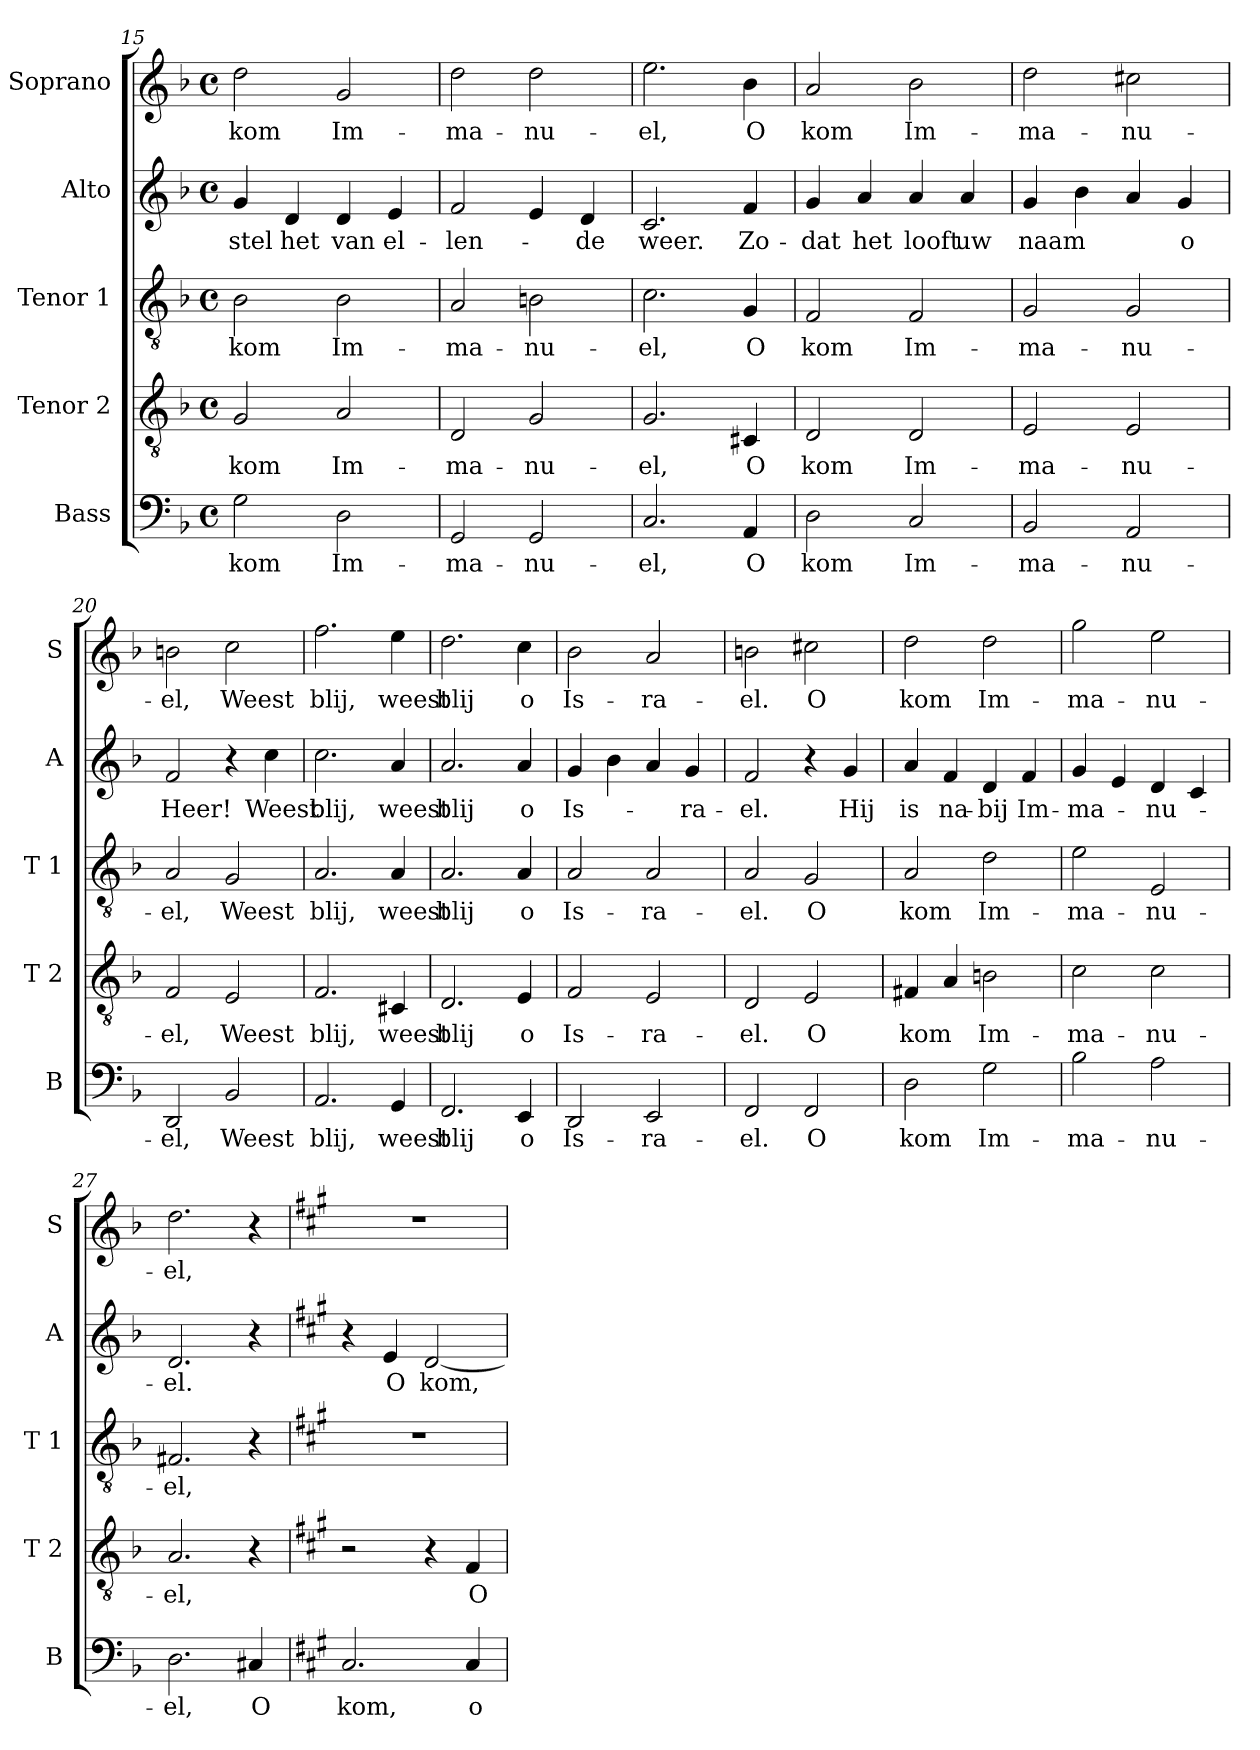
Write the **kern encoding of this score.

**kern	**text	**kern	**text	**kern	**text	**kern	**text	**kern	**text
*part5	*part5	*part4	*part4	*part3	*part3	*part2	*part2	*part1	*part1
*staff5	*staff5	*staff4	*staff4	*staff3	*staff3	*staff2	*staff2	*staff1	*staff1
*I"Bass	*	*I"Tenor 2	*	*I"Tenor 1	*	*I"Alto	*	*I"Soprano	*
*I'B	*	*I'T 2	*	*I'T 1	*	*I'A	*	*I'S	*
*clefF4	*	*clefGv2	*	*clefGv2	*	*clefG2	*	*clefG2	*
*k[b-]	*	*k[b-]	*	*k[b-]	*	*k[b-]	*	*k[b-]	*
*F:	*	*F:	*	*F:	*	*F:	*	*F:	*
*M4/4	*	*M4/4	*	*M4/4	*	*M4/4	*	*M4/4	*
*met(c)	*	*met(c)	*	*met(c)	*	*met(c)	*	*met(c)	*
=15	=15	=15	=15	=15	=15	=15	=15	=15	=15
!	!LO:LY:b	!	!LO:LY:b	!	!LO:LY:b	!	!LO:LY:b	!	!LO:LY:b
2G\	kom	2G/	kom	2B-\	kom	4g/	-stel	2dd\	kom
!	!	!	!	!	!	!	!LO:LY:b	!	!
.	.	.	.	.	.	4d/	het	.	.
!	!LO:LY:b	!	!LO:LY:b	!	!LO:LY:b	!	!LO:LY:b	!	!LO:LY:b
2D\	Im-	2A/	Im-	2B-\	Im-	4d/	van	2g/	Im-
!	!	!	!	!	!	!	!LO:LY:b	!	!
.	.	.	.	.	.	4e/	el-	.	.
=16	=16	=16	=16	=16	=16	=16	=16	=16	=16
!	!LO:LY:b	!	!LO:LY:b	!	!LO:LY:b	!	!LO:LY:b	!	!LO:LY:b
2GG/	-ma-	2D/	-ma-	2A/	-ma-	2f/	-len-	2dd\	-ma-
!	!LO:LY:b	!	!LO:LY:b	!	!LO:LY:b	!	!	!	!LO:LY:b
2GG/	-nu-	2G/	-nu-	2Bn\	-nu-	4e/	.	2dd\	-nu-
!	!	!	!	!	!	!	!LO:LY:b	!	!
.	.	.	.	.	.	4d/	-de	.	.
=17	=17	=17	=17	=17	=17	=17	=17	=17	=17
!	!LO:LY:b	!	!LO:LY:b	!	!LO:LY:b	!	!LO:LY:b	!	!LO:LY:b
2.C/	-el,	2.G/	-el,	2.c\	-el,	2.c/	weer.	2.ee\	-el,
!	!LO:LY:b	!	!LO:LY:b	!	!LO:LY:b	!	!LO:LY:b	!	!LO:LY:b
4AA/	O	4C#X/	O	4G/	O	4f/	Zo-	4b-\	O
=18	=18	=18	=18	=18	=18	=18	=18	=18	=18
!	!LO:LY:b	!	!LO:LY:b	!	!LO:LY:b	!	!LO:LY:b	!	!LO:LY:b
2D\	kom	2D/	kom	2F/	kom	4g/	-dat	2a/	kom
!	!	!	!	!	!	!	!LO:LY:b	!	!
.	.	.	.	.	.	4a/	het	.	.
!	!LO:LY:b	!	!LO:LY:b	!	!LO:LY:b	!	!LO:LY:b	!	!LO:LY:b
2C/	Im-	2D/	Im-	2F/	Im-	4a/	looft	2b-\	Im-
!	!	!	!	!	!	!	!LO:LY:b	!	!
.	.	.	.	.	.	4a/	uw	.	.
!!LO:PB:g=z
=19	=19	=19	=19	=19	=19	=19	=19	=19	=19
!	!LO:LY:b	!	!LO:LY:b	!	!LO:LY:b	!	!LO:LY:b	!	!LO:LY:b
2BB-/	-ma-	2E/	-ma-	2G/	-ma-	4g/	naam	2dd\	-ma-
.	.	.	.	.	.	4b-\	.	.	.
!	!LO:LY:b	!	!LO:LY:b	!	!LO:LY:b	!	!	!	!LO:LY:b
2AA/	-nu-	2E/	-nu-	2G/	-nu-	4a/	.	2cc#X\	-nu-
!	!	!	!	!	!	!	!LO:LY:b	!	!
.	.	.	.	.	.	4g/	o	.	.
=20	=20	=20	=20	=20	=20	=20	=20	=20	=20
!	!LO:LY:b	!	!LO:LY:b	!	!LO:LY:b	!	!LO:LY:b	!	!LO:LY:b
2DD/	-el,	2F/	-el,	2A/	-el,	2f/	Heer!	2bn\	-el,
!	!LO:LY:b	!	!LO:LY:b	!	!LO:LY:b	!	!	!	!LO:LY:b
2BB-/	Weest	2E/	Weest	2G/	Weest	4r	.	2cc\	Weest
!	!	!	!	!	!	!	!LO:LY:b	!	!
.	.	.	.	.	.	4cc\	Weest	.	.
=21	=21	=21	=21	=21	=21	=21	=21	=21	=21
!	!LO:LY:b	!	!LO:LY:b	!	!LO:LY:b	!	!LO:LY:b	!	!LO:LY:b
2.AA/	blij,	2.F/	blij,	2.A/	blij,	2.cc\	blij,	2.ff\	blij,
!	!LO:LY:b	!	!LO:LY:b	!	!LO:LY:b	!	!LO:LY:b	!	!LO:LY:b
4GG/	weest	4C#X/	weest	4A/	weest	4a/	weest	4ee\	weest
=22	=22	=22	=22	=22	=22	=22	=22	=22	=22
!	!LO:LY:b	!	!LO:LY:b	!	!LO:LY:b	!	!LO:LY:b	!	!LO:LY:b
2.FF/	blij	2.D/	blij	2.A/	blij	2.a/	blij	2.dd\	blij
!	!LO:LY:b	!	!LO:LY:b	!	!LO:LY:b	!	!LO:LY:b	!	!LO:LY:b
4EE/	o	4E/	o	4A/	o	4a/	o	4cc\	o
=23	=23	=23	=23	=23	=23	=23	=23	=23	=23
!	!LO:LY:b	!	!LO:LY:b	!	!LO:LY:b	!	!LO:LY:b	!	!LO:LY:b
2DD/	Is-	2F/	Is-	2A/	Is-	4g/	Is-	2b-\	Is-
.	.	.	.	.	.	4b-\	.	.	.
!	!LO:LY:b	!	!LO:LY:b	!	!LO:LY:b	!	!	!	!LO:LY:b
2EE/	-ra-	2E/	-ra-	2A/	-ra-	4a/	.	2a/	-ra-
!	!	!	!	!	!	!	!LO:LY:b	!	!
.	.	.	.	.	.	4g/	-ra-	.	.
=24	=24	=24	=24	=24	=24	=24	=24	=24	=24
!	!LO:LY:b	!	!LO:LY:b	!	!LO:LY:b	!	!LO:LY:b	!	!LO:LY:b
2FF/	-el.	2D/	-el.	2A/	-el.	2f/	-el.	2bn\	-el.
!	!LO:LY:b	!	!LO:LY:b	!	!LO:LY:b	!	!	!	!LO:LY:b
2FF/	O	2E/	O	2G/	O	4r	.	2cc#X\	O
!	!	!	!	!	!	!	!LO:LY:b	!	!
.	.	.	.	.	.	4g/	Hij	.	.
!!LO:LB:g=z
=25	=25	=25	=25	=25	=25	=25	=25	=25	=25
!	!LO:LY:b	!	!LO:LY:b	!	!LO:LY:b	!	!LO:LY:b	!	!LO:LY:b
2D\	kom	4F#X/	kom	2A/	kom	4a/	is	2dd\	kom
!	!	!	!	!	!	!	!LO:LY:b	!	!
.	.	4A/	.	.	.	4f/	na-	.	.
!	!LO:LY:b	!	!LO:LY:b	!	!LO:LY:b	!	!LO:LY:b	!	!LO:LY:b
2G\	Im-	2Bn\	Im-	2d\	Im-	4d/	-bij	2dd\	Im-
!	!	!	!	!	!	!	!LO:LY:b	!	!
.	.	.	.	.	.	4f/	Im-	.	.
=26	=26	=26	=26	=26	=26	=26	=26	=26	=26
!	!LO:LY:b	!	!LO:LY:b	!	!LO:LY:b	!	!LO:LY:b	!	!LO:LY:b
2B-\	-ma-	2c\	-ma-	2e\	-ma-	4g/	-ma-	2gg\	-ma-
.	.	.	.	.	.	4e/	.	.	.
!	!LO:LY:b	!	!LO:LY:b	!	!LO:LY:b	!	!LO:LY:b	!	!LO:LY:b
2A\	-nu-	2c\	-nu-	2E/	-nu-	4d/	-nu-	2ee\	-nu-
.	.	.	.	.	.	4c/	.	.	.
=27	=27	=27	=27	=27	=27	=27	=27	=27	=27
!	!LO:LY:b	!	!LO:LY:b	!	!LO:LY:b	!	!LO:LY:b	!	!LO:LY:b
2.D\	-el,	2.A/	-el,	2.F#X/	-el,	2.d/	-el.	2.dd\	-el,
!	!LO:LY:b	!	!	!	!	!	!	!	!
4C#X/	O	4r	.	4r	.	4r	.	4r	.
=28	=28	=28	=28	=28	=28	=28	=28	=28	=28
*k[f#c#g#]	*	*k[f#c#g#]	*	*k[f#c#g#]	*	*k[f#c#g#]	*	*k[f#c#g#]	*
*A:	*	*A:	*	*A:	*	*A:	*	*A:	*
!	!LO:LY:b	!	!	!	!	!	!	!	!
2.C#/	kom,	2r	.	1r	.	4r	.	1r	.
!	!	!	!	!	!	!	!LO:LY:b	!	!
.	.	.	.	.	.	4e/	O	.	.
!	!	!	!	!	!	!	!LO:LY:b	!	!
.	.	4r	.	.	.	[2d/	kom,	.	.
!	!LO:LY:b	!	!LO:LY:b	!	!	!	!	!	!
4C#/	o	4F#/	O	.	.	.	.	.	.
=	=	=	=	=	=	=	=	=	=
*-	*-	*-	*-	*-	*-	*-	*-	*-	*-
